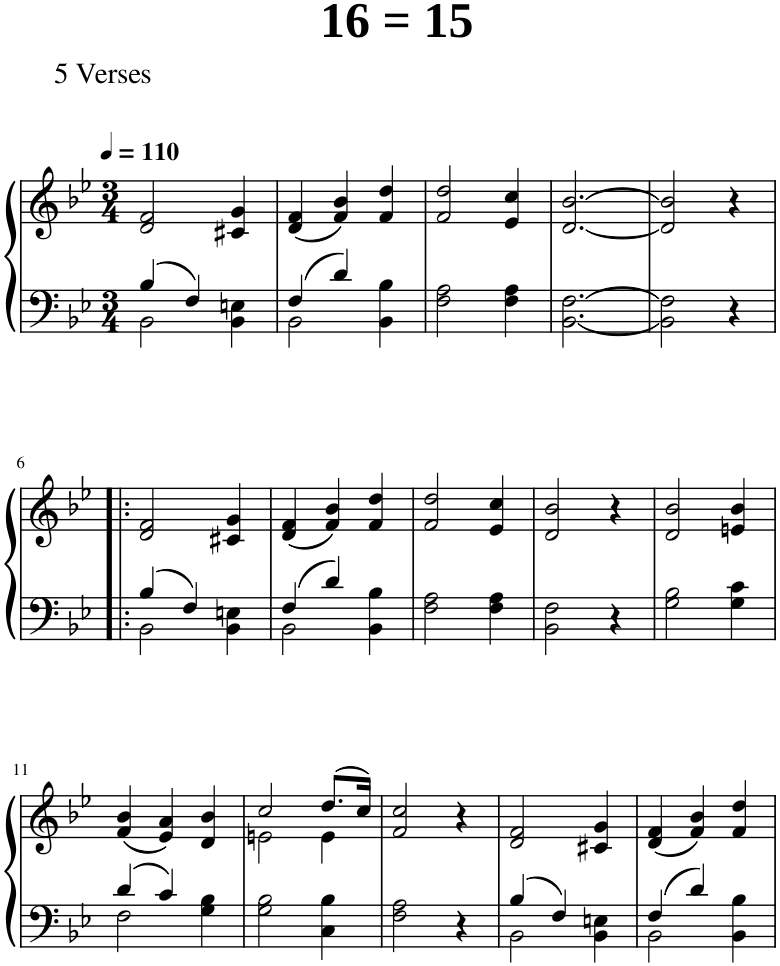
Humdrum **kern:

**kern	**kern
*part1	*part1
*staff2	*staff1
*I"Piano	*
*I'Pno.	*
*clefF4	*clefG2
*k[b-e-]	*k[b-e-]
*M3/4	*M3/4
*MM110	*MM110
=1	=1
*^	*
4B-/	2BB-\	2d/ 2f/
4F/	.	.
4ryy	4BB-\ 4En\	4c#X/ 4g/
=2	=2	=2
4F/	2BB-\	(4d/ 4f/
4d/	.	4f/ 4b-/)
4ryy	4BB-\ 4B-\	4f/ 4dd/
*v	*v	*
=3	=3
2F\ 2A\	2f/ 2dd/
4F\ 4A\	4e-/ 4cc/
=4	=4
[2.BB-\ [2.F\	[2.d/ [2.b-/
=5	=5
2BB-\] 2F\]	2d/] 2b-/]
4r	4r
!!LO:LB:g=z
=6!|:	=6!|:
*^	*
4B-/	2BB-\	2d/ 2f/
4F/	.	.
4ryy	4BB-\ 4En\	4c#X/ 4g/
=7	=7	=7
4F/	2BB-\	(4d/ 4f/
4d/	.	4f/ 4b-/)
4ryy	4BB-\ 4B-\	4f/ 4dd/
*v	*v	*
=8	=8
2F\ 2A\	2f/ 2dd/
4F\ 4A\	4e-/ 4cc/
=9	=9
2BB-\ 2F\	2d/ 2b-/
4r	4r
=10	=10
2G\ 2B-\	2d/ 2b-/
4G\ 4c\	4en/ 4b-/
!!LO:LB:g=z
=11	=11
*^	*
4d/	2F\	(4f/ 4b-/
4c/	.	4e-/ 4a/)
4ryy	4G\ 4B-\	4d/ 4b-/
*v	*v	*
=12	=12
*	*^
2G\ 2B-\	2cc/	2en\
4C\ 4B-\	(8.dd/L	4e\
.	16cc/Jk)	.
*	*v	*v
=13	=13
2F\ 2A\	2f/ 2cc/
4r	4r
=14	=14
*^	*
4B-/	2BB-\	2d/ 2f/
4F/	.	.
4ryy	4BB-\ 4En\	4c#X/ 4g/
=15	=15	=15
4F/	2BB-\	(4d/ 4f/
4d/	.	4f/ 4b-/)
4ryy	4BB-\ 4B-\	4f/ 4dd/
*v	*v	*
=	=
*-	*-
